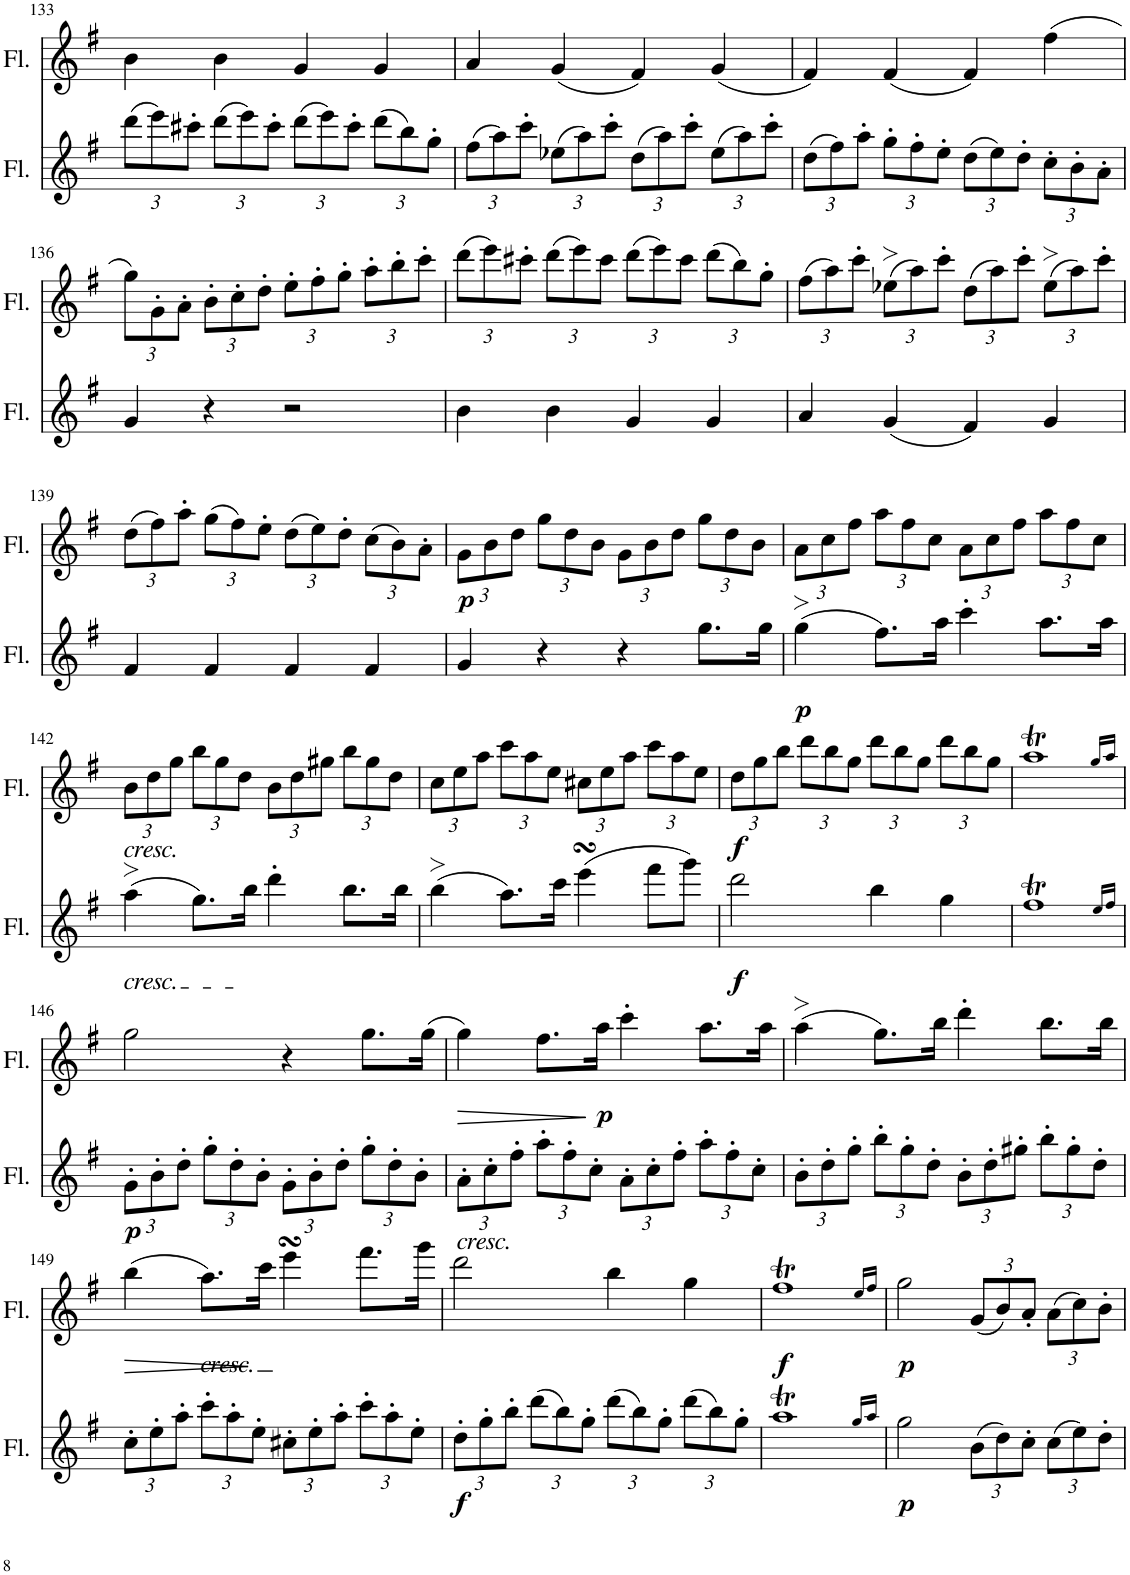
**kern	**dynam	**kern	**dynam
*part2	*part2	*part1	*part1
*staff2	*staff2	*staff1	*staff1
*I"Flöte	*	*I"Flöte	*
*I'Fl.	*	*I'Fl.	*
!!LO:PB:g=z
*clefG2	*	*clefG2	*
*k[f#]	*	*k[f#]	*
*M4/4	*	*M4/4	*
*met(c)	*	*met(c)	*
*Xbrackettup	*	*	*
=133	=133	=133	=133
(12ddd\L	.	4b\	.
12eee\)	.	.	.
12ccc#X'\J	.	.	.
(12ddd\L	.	4b\	.
12eee\)	.	.	.
12ccc#'\J	.	.	.
(12ddd\L	.	4g/	.
12eee\)	.	.	.
12ccc#'\J	.	.	.
(12ddd\L	.	4g/	.
12bb\)	.	.	.
12gg'\J	.	.	.
=134	=134	=134	=134
(12ff#\L	.	4a/	.
12aa\)	.	.	.
12ccc'\J	.	.	.
(12ee-X\L	.	(4g/	.
12aa\)	.	.	.
12ccc'\J	.	.	.
(12dd\L	.	4f#/)	.
12aa\)	.	.	.
12ccc'\J	.	.	.
(12ee-\L	.	(4g/	.
12aa\)	.	.	.
12ccc'\J	.	.	.
=135	=135	=135	=135
(12dd\L	.	4f#/)	.
12ff#\)	.	.	.
12aa'\J	.	.	.
12gg'\L	.	(4f#/	.
12ff#'\	.	.	.
12ee'\J	.	.	.
(12dd\L	.	4f#/)	.
12ee\)	.	.	.
12dd'\J	.	.	.
12cc'\L	.	(4ff#\	.
12b'\	.	.	.
12a'\J	.	.	.
!!LO:LB:g=z
=136	=136	=136	=136
*	*	*Xbrackettup	*
4g/	.	12gg\L)	.
.	.	12g'\	.
.	.	12a'\J	.
4r	.	12b'\L	.
.	.	12cc'\	.
.	.	12dd'\J	.
2r	.	12ee'\L	.
.	.	12ff#'\	.
.	.	12gg'\J	.
.	.	12aa'\L	.
.	.	12bb'\	.
.	.	12ccc'\J	.
=137	=137	=137	=137
4b\	.	(12ddd\L	.
.	.	12eee\)	.
.	.	12ccc#X'\J	.
4b\	.	(12ddd\L	.
.	.	12eee\)	.
.	.	12ccc#\J	.
4g/	.	(12ddd\L	.
.	.	12eee\)	.
.	.	12ccc#\J	.
4g/	.	(12ddd\L	.
.	.	12bb\)	.
.	.	12gg'\J	.
=138	=138	=138	=138
4a/	.	(12ff#\L	.
.	.	12aa\)	.
.	.	12ccc'\J	.
(4g/	.	(12ee-X>\L	.
.	.	12aa\)	.
.	.	12ccc'\J	.
4f#/)	.	(12dd\L	.
.	.	12aa\)	.
.	.	12ccc'\J	.
4g/	.	(12ee->\L	.
.	.	12aa\)	.
.	.	12ccc'\J	.
!!LO:LB:g=z
=139	=139	=139	=139
4f#/	.	(12dd\L	.
.	.	12ff#\)	.
.	.	12aa'\J	.
4f#/	.	(12gg\L	.
.	.	12ff#\)	.
.	.	12ee'\J	.
4f#/	.	(12dd\L	.
.	.	12ee\)	.
.	.	12dd'\J	.
4f#/	.	(12cc\L	.
.	.	12b\)	.
.	.	12a'\J	.
=140	=140	=140	=140
!	!	!	!LO:DY:b
4g/	.	12g\L	p
.	.	12b\	.
.	.	12dd\J	.
4r	.	12gg\L	.
.	.	12dd\	.
.	.	12b\J	.
4r	.	12g\L	.
.	.	12b\	.
.	.	12dd\J	.
8.gg\L	.	12gg\L	.
.	.	12dd\	.
.	.	12b\J	.
16gg\Jk	.	.	.
=141	=141	=141	=141
!	!LO:DY:b	!	!
(4gg>\	p	12a\L	.
.	.	12cc\	.
.	.	12ff#\J	.
8.ff#\L)	.	12aa\L	.
.	.	12ff#\	.
.	.	12cc\J	.
16aa\Jk	.	.	.
4ccc'\	.	12a\L	.
.	.	12cc\	.
.	.	12ff#\J	.
8.aa\L	.	12aa\L	.
.	.	12ff#\	.
.	.	12cc\J	.
16aa\Jk	.	.	.
!!LO:LB:g=z
=142	=142	=142	=142
!	!	!LO:TX:b:i:t=cresc.	!
!LO:TX:b:i:t=cresc.	!	!	!
(4aa>\	.	12b\L	.
.	.	12dd\	.
.	.	12gg\J	.
8.gg\L)	.	12bb\L	.
.	.	12gg\	.
.	.	12dd\J	.
16bb\Jk	.	.	.
4ddd'\	.	12b\L	.
.	.	12dd\	.
.	.	12gg#X\J	.
8.bb\L	.	12bb\L	.
.	.	12gg#\	.
.	.	12dd\J	.
16bb\Jk	.	.	.
=143	=143	=143	=143
(4bb>\	.	12cc\L	.
.	.	12ee\	.
.	.	12aa\J	.
8.aa\L)	.	12ccc\L	.
.	.	12aa\	.
.	.	12ee\J	.
16ccc\Jk	.	.	.
(4eeesSSS\	.	12cc#X\L	.
.	.	12ee\	.
.	.	12aa\J	.
8fff#\L	.	12ccc\L	.
.	.	12aa\	.
8ggg\J)	.	.	.
.	.	12ee\J	.
=144	=144	=144	=144
!	!LO:DY:b	!	!LO:DY:b
2ddd\	f	12dd\L	f
.	.	12gg\	.
.	.	12bb\J	.
.	.	12ddd\L	.
.	.	12bb\	.
.	.	12gg\J	.
4bb\	.	12ddd\L	.
.	.	12bb\	.
.	.	12gg\J	.
4gg\	.	12ddd\L	.
.	.	12bb\	.
.	.	12gg\J	.
=145	=145	=145	=145
1ff#t	.	1aaT	.
16qee/LL	.	16qgg/LL	.
16qff#/JJ	.	16qaa/JJ	.
!!LO:LB:g=z
=146	=146	=146	=146
!	!LO:DY:b	!	!
12g'\L	p	2gg\	.
12b'\	.	.	.
12dd'\J	.	.	.
12gg'\L	.	.	.
12dd'\	.	.	.
12b'\J	.	.	.
12g'\L	.	4r	.
12b'\	.	.	.
12dd'\J	.	.	.
12gg'\L	.	8.gg\L	.
12dd'\	.	.	.
12b'\J	.	.	.
.	.	(16gg\Jk	.
=147	=147	=147	=147
!LO:TX:b:i:t=cresc.	!	!	!
!	!	!	!LO:HP:b
12a'\L	.	4gg\)	>
12cc'\	.	.	.
12ff#'\J	.	.	.
12aa'\L	.	8.ff#\L	.
12ff#'\	.	.	.
12cc'\J	.	.	.
!	!	!	!LO:DY:n=1:b
.	.	16aa\Jk	] p
12a'\L	.	4ccc'\	.
12cc'\	.	.	.
12ff#'\J	.	.	.
12aa'\L	.	8.aa\L	.
12ff#'\	.	.	.
12cc'\J	.	.	.
.	.	16aa\Jk	.
=148	=148	=148	=148
12b'\L	.	(4aa>\	.
12dd'\	.	.	.
12gg'\J	.	.	.
12bb'\L	.	8.gg\L)	.
12gg'\	.	.	.
12dd'\J	.	.	.
.	.	16bb\Jk	.
12b'\L	.	4ddd'\	.
12dd'\	.	.	.
12gg#X'\J	.	.	.
12bb'\L	.	8.bb\L	.
12gg#'\	.	.	.
12dd'\J	.	.	.
.	.	16bb\Jk	.
!!LO:LB:g=z
=149	=149	=149	=149
!	!	!	!LO:HP:b
12cc'\L	.	(4bb\	>
12ee'\	.	.	.
12aa'\J	.	.	.
!	!	!LO:TX:b:i:t=cresc.	!
12ccc'\L	.	8.aa\L)	.
12aa'\	.	.	.
12ee'\J	.	.	.
.	.	16ccc\Jk	]
12cc#X'\L	.	4eeesSSS\	.
12ee'\	.	.	.
12aa'\J	.	.	.
12ccc'\L	.	8.fff#\L	.
12aa'\	.	.	.
12ee'\J	.	.	.
.	.	16ggg\Jk	.
=150	=150	=150	=150
!	!LO:DY:b	!	!
12dd'\L	f	2ddd\	.
12gg'\	.	.	.
12bb'\J	.	.	.
(12ddd\L	.	.	.
12bb\)	.	.	.
12gg'\J	.	.	.
(12ddd\L	.	4bb\	.
12bb\)	.	.	.
12gg'\J	.	.	.
(12ddd\L	.	4gg\	.
12bb\)	.	.	.
12gg'\J	.	.	.
=151	=151	=151	=151
!	!	!	!LO:DY:b
1aaT	.	1ff#t	f
16qgg/LL	.	16qee/LL	.
16qaa/JJ	.	16qff#/JJ	.
=152	=152	=152	=152
!	!LO:DY:b	!	!LO:DY:b
2gg\	p	2gg\	p
(12b\L	.	(12g/L	.
12dd\)	.	12b/)	.
12cc'\J	.	12a'/J	.
(12cc\L	.	(12a\L	.
12ee\)	.	12cc\)	.
12dd'\J	.	12b'\J	.
=	=	=	=
*-	*-	*-	*-
